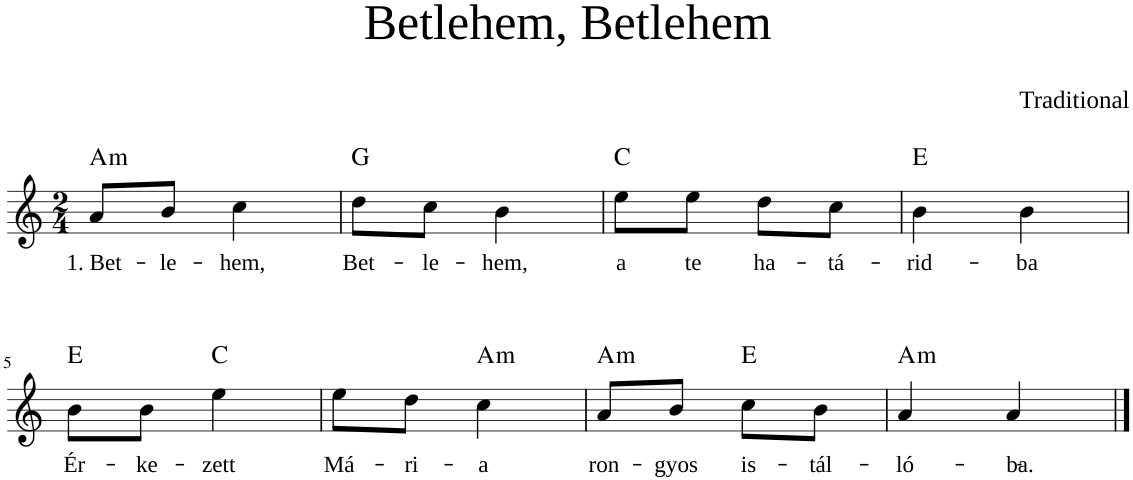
**kern	**text	**harte
*part1	*part1	*part1
*staff1	*staff1	*
*I"Choir	*	*
*I'Ch	*	*
*clefG2	*	*
*k[]	*	*
*M2/4	*	*
=1	=1	=1
!	!LO:LY:b	!LO:H:kt=m
8a/L	1. Bet-	A:min
!	!LO:LY:b	!
8b/J	-le-	.
!	!LO:LY:b	!
4cc\	-hem,	.
=2	=2	=2
!	!LO:LY:b	!LO:H:kt=N.C.
8dd\L	Bet-	N
!	!LO:LY:b	!
8cc\J	-le-	.
!	!LO:LY:b	!
4b\	-hem,	.
=3	=3	=3
!	!LO:LY:b	!LO:H:kt=N.C.
8ee\L	a	N
!	!LO:LY:b	!
8ee\J	te	.
!	!LO:LY:b	!
8dd\L	ha-	.
!	!LO:LY:b	!
8cc\J	-tá-	.
=4	=4	=4
!	!LO:LY:b	!LO:H:kt=N.C.
4b\	-rid-	N
!	!LO:LY:b	!
4b\	-ba	.
!!LO:LB:g=z
=5	=5	=5
!	!LO:LY:b	!LO:H:kt=N.C.
8b\L	Ér-	N
!	!LO:LY:b	!
8b\J	-ke-	.
!	!LO:LY:b	!LO:H:kt=N.C.
4ee\	-zett	N
=6	=6	=6
!	!LO:LY:b	!
8ee\L	Má-	.
!	!LO:LY:b	!
8dd\J	-ri-	.
!	!LO:LY:b	!LO:H:kt=m
4cc\	-a	A:min
=7	=7	=7
!	!LO:LY:b	!LO:H:kt=m
8a/L	ron-	A:min
!	!LO:LY:b	!
8b/J	-gyos	.
!	!LO:LY:b	!LO:H:kt=N.C.
8cc\L	is-	N
!	!LO:LY:b	!
8b\J	-tál-	.
=8	=8	=8
!	!LO:LY:b	!LO:H:kt=m
4a/	-ló-	A:min
!	!LO:LY:b	!
4a/	-ba.-	.
==	==	==
*-	*-	*-
